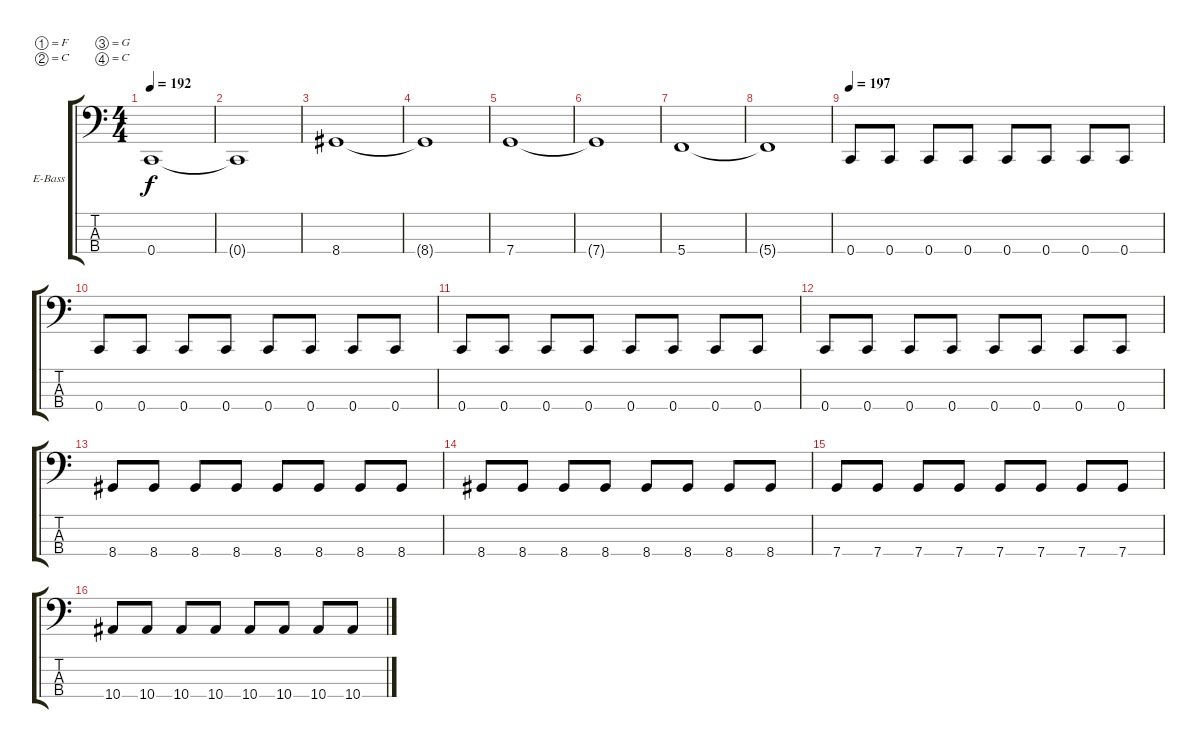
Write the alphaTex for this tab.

\bracketExtendMode groupsimilarinstruments
\firstSystemTrackNameOrientation horizontal
\otherSystemsTrackNameOrientation horizontal
\track ("Track 3" "E-Bass") {instrument electricbasspick}
\staff {score tabs}
\tuning (F2 C2 G1 C1)
\ts (4 4)
\tempo 192
\clef f4
\ks c
0.4.1{dy f} |
0.4{t}.1 |
8.4.1 |
8.4{t}.1 |
7.4.1 |
7.4{t}.1 |
5.4.1 |
5.4{t}.1 |
\tempo 197
0.4.8 0.4.8 0.4.8 0.4.8 0.4.8 0.4.8 0.4.8 0.4.8 |
0.4.8 0.4.8 0.4.8 0.4.8 0.4.8 0.4.8 0.4.8 0.4.8 |
0.4.8 0.4.8 0.4.8 0.4.8 0.4.8 0.4.8 0.4.8 0.4.8 |
0.4.8 0.4.8 0.4.8 0.4.8 0.4.8 0.4.8 0.4.8 0.4.8 |
8.4.8 8.4.8 8.4.8 8.4.8 8.4.8 8.4.8 8.4.8 8.4.8 |
8.4.8 8.4.8 8.4.8 8.4.8 8.4.8 8.4.8 8.4.8 8.4.8 |
7.4.8 7.4.8 7.4.8 7.4.8 7.4.8 7.4.8 7.4.8 7.4.8 |
10.4.8 10.4.8 10.4.8 10.4.8 10.4.8 10.4.8 10.4.8 10.4.8
